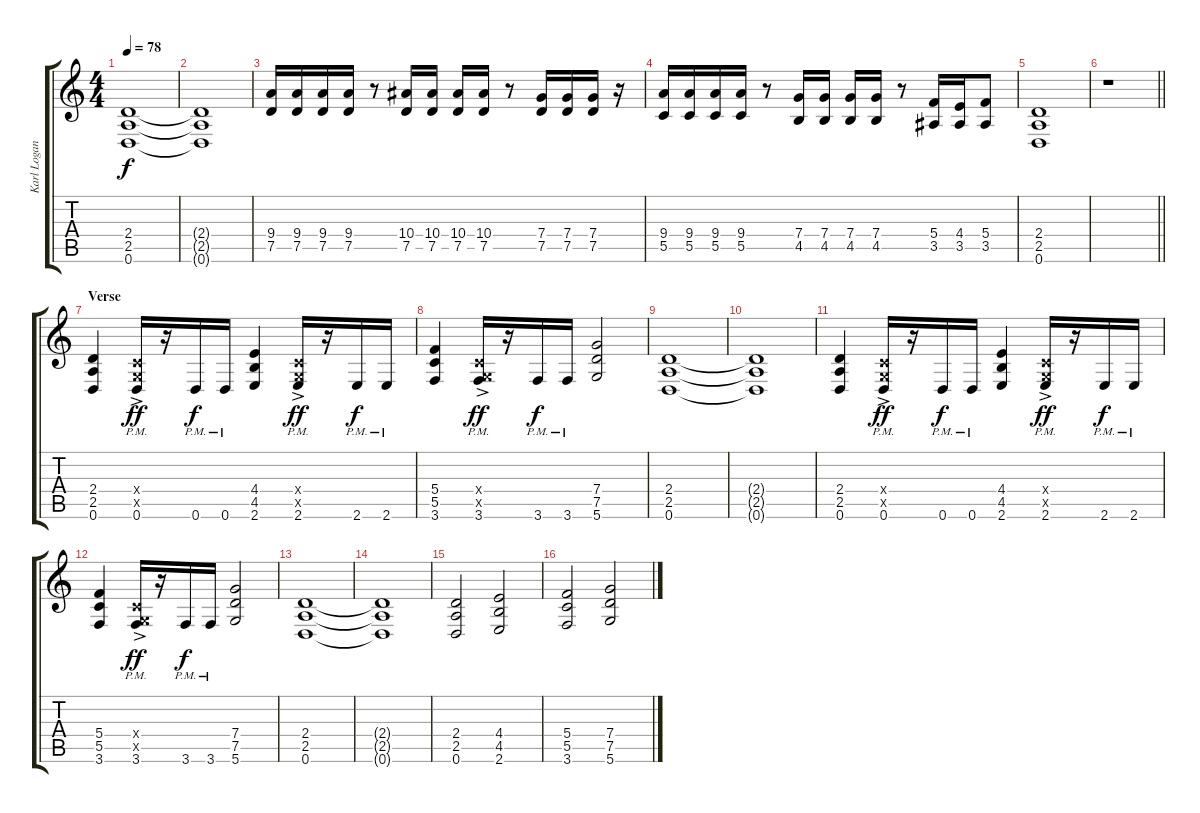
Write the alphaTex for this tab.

\track ("Karl Logan" "Karl Logan") {instrument distortionguitar}
\staff {score tabs}
\tuning (D4 A3 F3 C3 G2 D2) {hide}
\ts (4 4)
\tempo 78
\clef g2
\ks c
(2.4 2.5 0.6).1{dy f} |
(2.4{t} 2.5{t} 0.6{t}).1 |
(9.4 7.5).16 (9.4 7.5).16 (9.4 7.5).16 (9.4 7.5).16 r.8 (10.4 7.5).16 (10.4 7.5).16 (10.4 7.5).16 (10.4 7.5).16 r.8 (7.4 7.5).16 (7.4 7.5).16 (7.4 7.5).16 r.16 |
(9.4 5.5).16 (9.4 5.5).16 (9.4 5.5).16 (9.4 5.5).16 r.8 (7.4 4.5).16 (7.4 4.5).16 (7.4 4.5).16 (7.4 4.5).16 r.8 (5.4 3.5).16 (4.4 3.5).16 (5.4 3.5).8 |
(2.4 2.5 0.6).1 |
\barLineRight lightlight
r.1 |
\section ("" "Verse")
(2.4 2.5 0.6).4 (0.4{ac x} 0.5{ac x} 0.6{ac pm}).16{dy ff} r.16 0.6{pm}.16{dy f} 0.6{pm}.16 (4.4 4.5 2.6).4 (0.4{ac x} 0.5{ac x} 2.6{ac pm}).16{dy ff} r.16 2.6{pm}.16{dy f} 2.6{pm}.16 |
(5.4 5.5 3.6).4 (0.4{ac x} 0.5{ac x} 3.6{ac pm}).16{dy ff} r.16 3.6{pm}.16{dy f} 3.6{pm}.16 (7.4 7.5 5.6).2 |
(2.4 2.5 0.6).1 |
(2.4{t} 2.5{t} 0.6{t}).1 |
(2.4 2.5 0.6).4 (0.4{ac x} 0.5{ac x} 0.6{ac pm}).16{dy ff} r.16 0.6{pm}.16{dy f} 0.6{pm}.16 (4.4 4.5 2.6).4 (0.4{ac x} 0.5{ac x} 2.6{ac pm}).16{dy ff} r.16 2.6{pm}.16{dy f} 2.6{pm}.16 |
(5.4 5.5 3.6).4 (0.4{ac x} 0.5{ac x} 3.6{ac pm}).16{dy ff} r.16 3.6{pm}.16{dy f} 3.6{pm}.16 (7.4 7.5 5.6).2 |
(2.4 2.5 0.6).1 |
(2.4{t} 2.5{t} 0.6{t}).1 |
(2.4 2.5 0.6).2 (4.4 4.5 2.6).2 |
(5.4 5.5 3.6).2 (7.4 7.5 5.6).2
